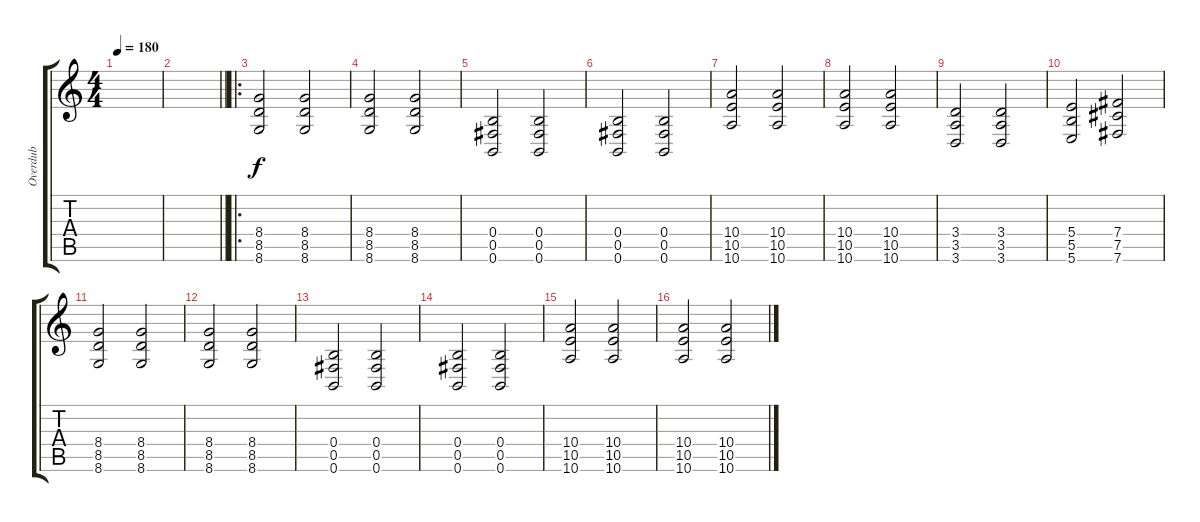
\track ("Overdub" "Overdub") {instrument distortionguitar}
\staff {score tabs}
\tuning (Db4 Ab3 E3 B2 Gb2 B1) {hide}
\ts (4 4)
\tempo 180
\clef g2
\ks c
|
\barLineRight lightlight
|
\ro
(8.4 8.5 8.6).2 (8.4 8.5 8.6).2 |
(8.4 8.5 8.6).2 (8.4 8.5 8.6).2 |
(0.4 0.5 0.6).2 (0.4 0.5 0.6).2 |
(0.4 0.5 0.6).2 (0.4 0.5 0.6).2 |
(10.4 10.5 10.6).2 (10.4 10.5 10.6).2 |
(10.4 10.5 10.6).2 (10.4 10.5 10.6).2 |
(3.4 3.5 3.6).2 (3.4 3.5 3.6).2 |
(5.4 5.5 5.6).2 (7.4 7.5 7.6).2 |
(8.4 8.5 8.6).2 (8.4 8.5 8.6).2 |
(8.4 8.5 8.6).2 (8.4 8.5 8.6).2 |
(0.4 0.5 0.6).2 (0.4 0.5 0.6).2 |
(0.4 0.5 0.6).2 (0.4 0.5 0.6).2 |
(10.4 10.5 10.6).2 (10.4 10.5 10.6).2 |
(10.4 10.5 10.6).2 (10.4 10.5 10.6).2
